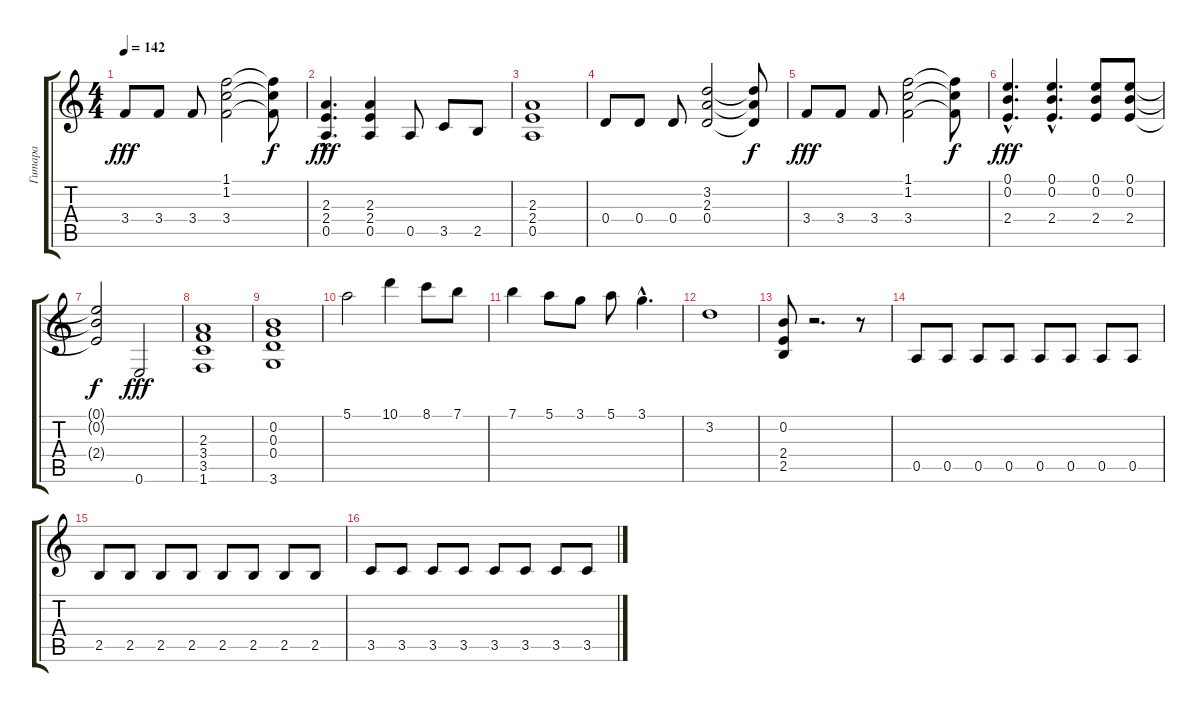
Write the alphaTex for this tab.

\track ("Гитара" "Гитара") {instrument distortionguitar}
\staff {score tabs}
\tuning (E4 B3 G3 D3 A2 E2) {hide}
\ts (4 4)
\tempo 142
\clef g2
\ks c
3.4.8{dy fff} 3.4.8 3.4.8 (1.1 1.2 3.4).2 (1.1{t} 1.2{t} 3.4{t}).8{dy f} |
(2.3{hac} 2.4{hac} 0.5{hac}).4{d dy fff} (2.3 2.4 0.5).4 0.5.8 3.5.8 2.5.8 |
(2.3 2.4 0.5).1 |
0.4.8 0.4.8 0.4.8 (3.2 2.3 0.4).2 (3.2{t} 2.3{t} 0.4{t}).8{dy f} |
3.4.8{dy fff} 3.4.8 3.4.8 (1.1 1.2 3.4).2 (1.1{t} 1.2{t} 3.4{t}).8{dy f} |
(0.1{hac} 0.2{hac} 2.4{hac}).4{d dy fff} (0.1{hac} 0.2{hac} 2.4{hac}).4{d} (0.1 0.2 2.4).8 (0.1 0.2 2.4).8 |
(0.1{t} 0.2{t} 2.4{t}).2{dy f} 0.6.2{dy fff} |
(2.3 3.4 3.5 1.6).1 |
(0.2 0.3 0.4 3.6).1 |
5.1.2 10.1.4 8.1.8 7.1.8 |
7.1.4 5.1.8 3.1.8 5.1.8 3.1{hac}.4{d} |
3.2.1 |
(0.2 2.4 2.5).8 r.2{d} r.8 |
0.5.8 0.5.8 0.5.8 0.5.8 0.5.8 0.5.8 0.5.8 0.5.8 |
2.5.8 2.5.8 2.5.8 2.5.8 2.5.8 2.5.8 2.5.8 2.5.8 |
3.5.8 3.5.8 3.5.8 3.5.8 3.5.8 3.5.8 3.5.8 3.5.8
